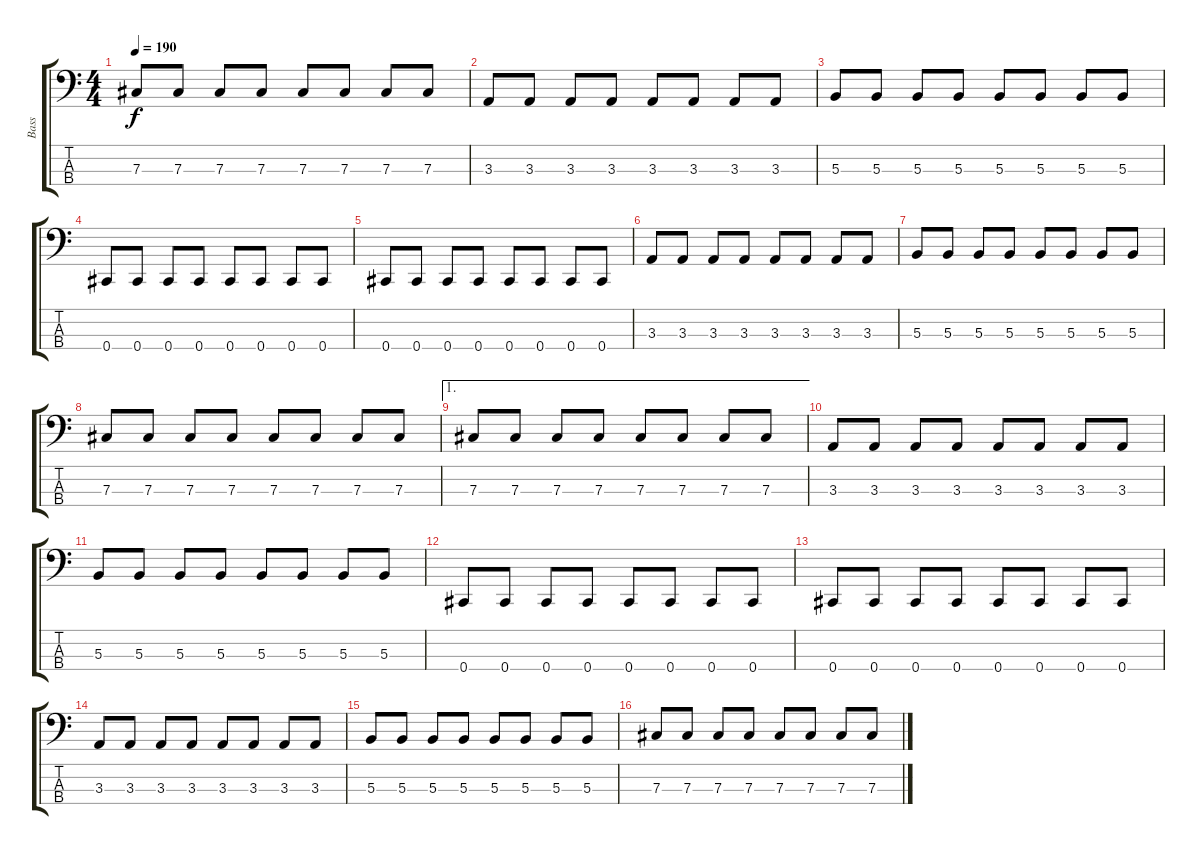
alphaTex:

\track ("Bass" "Bass") {instrument electricbassfinger}
\staff {score tabs}
\tuning (E2 B1 Gb1 Db1) {hide}
\ts (4 4)
\tempo 190
\clef f4
\ks c
7.3.8{dy f} 7.3.8 7.3.8 7.3.8 7.3.8 7.3.8 7.3.8 7.3.8 |
3.3.8 3.3.8 3.3.8 3.3.8 3.3.8 3.3.8 3.3.8 3.3.8 |
5.3.8 5.3.8 5.3.8 5.3.8 5.3.8 5.3.8 5.3.8 5.3.8 |
0.4.8 0.4.8 0.4.8 0.4.8 0.4.8 0.4.8 0.4.8 0.4.8 |
0.4.8 0.4.8 0.4.8 0.4.8 0.4.8 0.4.8 0.4.8 0.4.8 |
3.3.8 3.3.8 3.3.8 3.3.8 3.3.8 3.3.8 3.3.8 3.3.8 |
5.3.8 5.3.8 5.3.8 5.3.8 5.3.8 5.3.8 5.3.8 5.3.8 |
7.3.8 7.3.8 7.3.8 7.3.8 7.3.8 7.3.8 7.3.8 7.3.8 |
\ae 1
7.3.8 7.3.8 7.3.8 7.3.8 7.3.8 7.3.8 7.3.8 7.3.8 |
3.3.8 3.3.8 3.3.8 3.3.8 3.3.8 3.3.8 3.3.8 3.3.8 |
5.3.8 5.3.8 5.3.8 5.3.8 5.3.8 5.3.8 5.3.8 5.3.8 |
0.4.8 0.4.8 0.4.8 0.4.8 0.4.8 0.4.8 0.4.8 0.4.8 |
0.4.8 0.4.8 0.4.8 0.4.8 0.4.8 0.4.8 0.4.8 0.4.8 |
3.3.8 3.3.8 3.3.8 3.3.8 3.3.8 3.3.8 3.3.8 3.3.8 |
5.3.8 5.3.8 5.3.8 5.3.8 5.3.8 5.3.8 5.3.8 5.3.8 |
7.3.8 7.3.8 7.3.8 7.3.8 7.3.8 7.3.8 7.3.8 7.3.8
